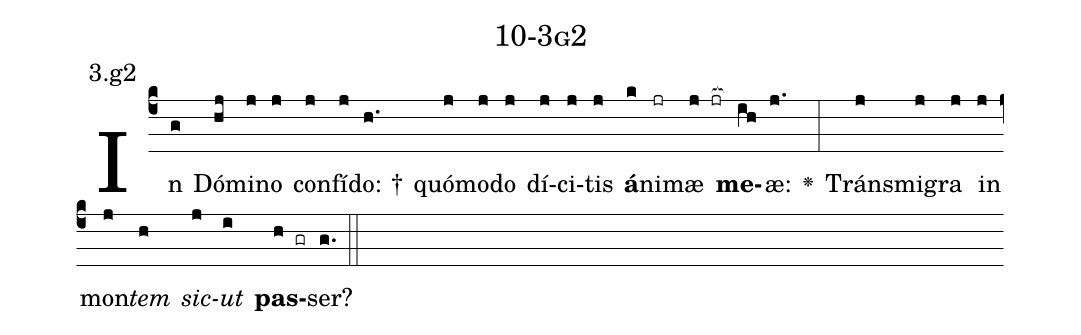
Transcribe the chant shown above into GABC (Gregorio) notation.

name: 10-3g2;
annotation: 3.g2;
%%
(c4)In(g) Dó(hj)mi(j)no(j) con(j)fí(j)do: †(h.) quó(j)mo(j)do(j) dí(j)ci(j)tis(j) <b>á</b>(k)ni(jr)mæ(j jr[ocb:1{]) <b>me</b>(ih[ocb:0}])æ:(j.) <v>\greheightstar</v>(:) Tráns(j)mi(j)gra(j) in(j) mon(j)<i>tem</i>(h) <i>sic</i>(j)<i>ut</i>(i) <b>pas</b>(h gr)ser?(g.) (::)


%E(j) u(h) o(j) u(i) a(h) e.(g.) (::)
